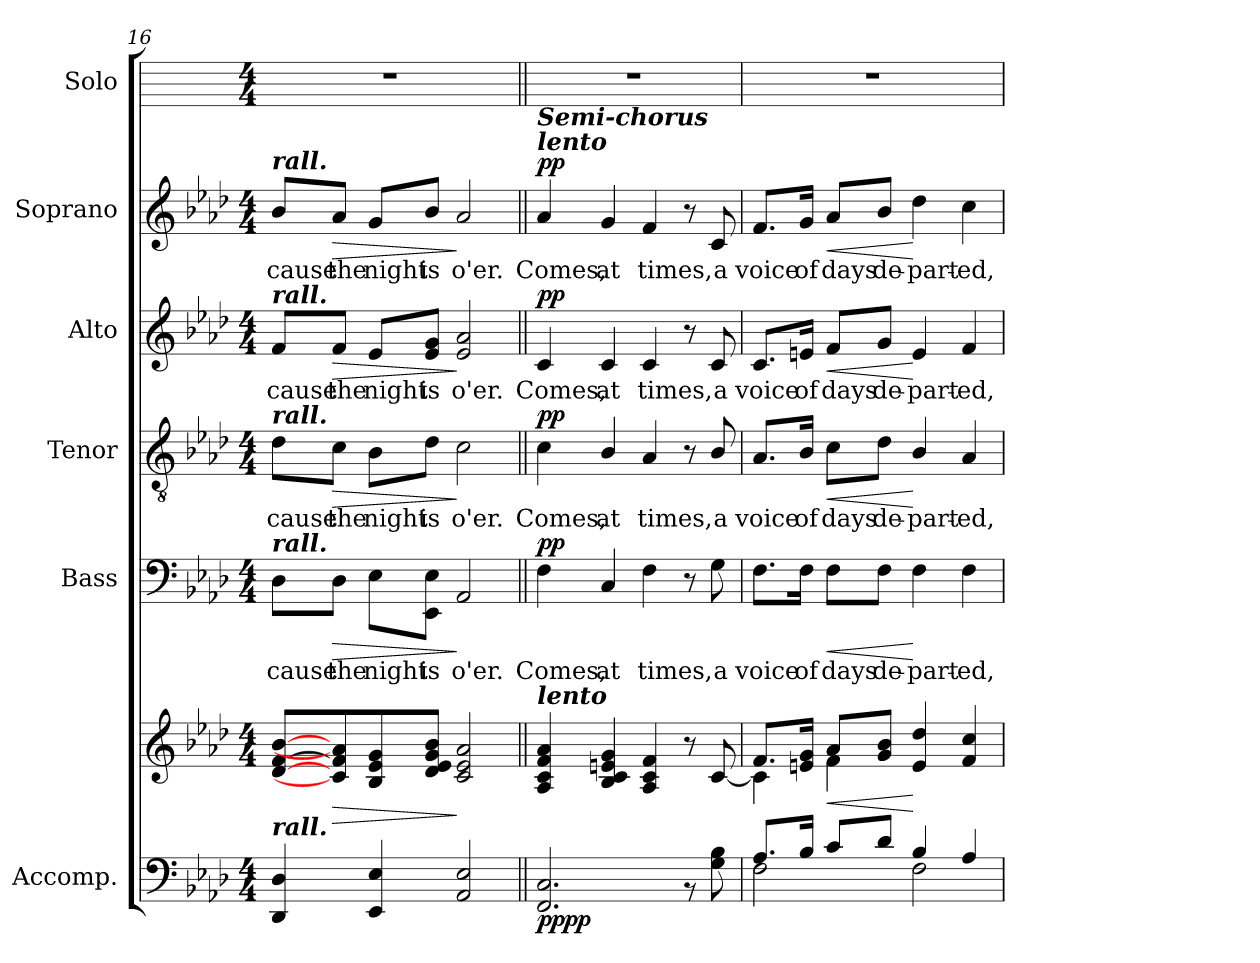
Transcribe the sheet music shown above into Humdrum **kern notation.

**kern	**kern	**dynam	**kern	**text	**dynam	**kern	**text	**dynam	**kern	**text	**dynam	**kern	**text	**dynam	**kern
*part6	*part6	*part6	*part5	*part5	*part5	*part4	*part4	*part4	*part3	*part3	*part3	*part2	*part2	*part2	*part1
*staff7	*staff6	*staff6/7	*staff5	*staff5	*staff5	*staff4	*staff4	*staff4	*staff3	*staff3	*staff3	*staff2	*staff2	*staff2	*staff1
*I"Accomp.	*	*	*I"Bass	*	*	*I"Tenor	*	*	*I"Alto	*	*	*I"Soprano	*	*	*I"Solo
*	*	*	*I'B	*	*	*I'T	*	*	*I'A	*	*	*I'S	*	*	*I'Solo
!!LO:LB:g=z
*clefF4	*clefG2	*	*clefF4	*	*	*clefGv2	*	*	*clefG2	*	*	*clefG2	*	*	*
*k[b-e-a-d-]	*k[b-e-a-d-]	*	*k[b-e-a-d-]	*	*	*k[b-e-a-d-]	*	*	*k[b-e-a-d-]	*	*	*k[b-e-a-d-]	*	*	*
*A-:	*A-:	*	*A-:	*	*	*A-:	*	*	*A-:	*	*	*A-:	*	*	*
*M4/4	*M4/4	*	*M4/4	*	*	*M4/4	*	*	*M4/4	*	*	*M4/4	*	*	*M4/4
=16	=16	=16	=16	=16	=16	=16	=16	=16	=16	=16	=16	=16	=16	=16	=16
*^	*^	*	*	*	*	*	*	*	*	*	*	*	*	*	*
!	!	!	!	!	!	!	!	!	!	!	!	!	!	!LO:TX:a:Bi:t=rall.	!	!	!
!	!	!	!	!	!	!	!	!	!	!	!LO:TX:a:Bi:t=rall.	!	!	!	!	!	!
!	!	!	!	!	!	!	!	!LO:TX:a:Bi:t=rall.	!	!	!	!	!	!	!	!	!
!	!	!	!	!	!LO:TX:a:Bi:t=rall.	!	!	!	!	!	!	!	!	!	!	!	!
!LO:TX:a:Bi:t=rall.	!	!	!	!	!	!	!	!	!	!	!	!	!	!	!	!	!
!	!	!	!	!	!	!LO:LY:b	!	!	!LO:LY:b	!	!	!LO:LY:b	!	!	!LO:LY:b	!	!
1ryy	4DD-/ 4D-/	[8d-/ [8f/ [8b-/L	1ryy	.	8D-\L	-cause	.	8d-\L	-cause	.	8f/L	-cause	.	8b-/L	-cause	.	1r
!	!	!	!	!LO:HP:b	!	!LO:LY:b	!LO:HP:b	!	!LO:LY:b	!LO:HP:b	!	!LO:LY:b	!LO:HP:b	!	!LO:LY:b	!LO:HP:b	!
.	.	8c/] 8f/] 8a-/]	.	>	8D-\J	the	>	8c\J	the	>	8f/J	the	>	8a-/J	the	>	.
!	!	!	!	!	!	!LO:LY:b	!	!	!LO:LY:b	!	!	!LO:LY:b	!	!	!LO:LY:b	!	!
.	4EE-/ 4E-/	8B-/ 8e-/ 8g/	.	.	8E-\L	night	.	8B-\L	night	.	8e-/L	night	.	8g/L	night	.	.
!	!	!	!	!	!	!LO:LY:b	!	!	!LO:LY:b	!	!	!LO:LY:b	!	!	!LO:LY:b	!	!
.	.	8d-/ 8e-/ 8g/ 8b-/J	.	.	8EE-\ 8E-\J	is	.	8d-\J	is	.	8e-/ 8g/J	is	.	8b-/J	is	.	.
!	!	!	!	!	!	!LO:LY:b	!	!	!LO:LY:b	!	!	!LO:LY:b	!	!	!LO:LY:b	!	!
.	2AA-/ 2E-/	2c/ 2e-/ 2a-/	.	]	2AA-	o'er.	]	2c	o'er.	]	2e- 2a-	o'er.	]	2a-	o'er.	]	.
=17||	=17||	=17||	=17||	=17||	=17||	=17||	=17||	=17||	=17||	=17||	=17||	=17||	=17||	=17||	=17||	=17||	=17||
!	!	!	!	!	!	!	!	!	!	!	!	!	!	!LO:TX:a:Bi:t=lento	!	!	!
!	!	!	!	!	!	!	!	!	!	!	!	!	!	!LO:TX:a:Bi:t=Semi-chorus	!	!	!
!	!	!LO:TX:a:Bi:t=lento	!	!	!	!	!	!	!	!	!	!	!	!	!	!	!
!	!	!	!	!LO:DY:b=2	!	!LO:LY:b	!	!	!LO:LY:b	!	!	!LO:LY:b	!	!	!LO:LY:b	!	!
!	!	!	!	!LO:DY:n=1:b	!	!	!LO:DY:b	!	!	!LO:DY:b	!	!	!LO:DY:b	!	!	!LO:DY:b	!
1ryy	2.FF/ 2.C/	4A-/ 4c/ 4f/ 4a-/	2.ryy	pp pp	4F	Comes,	pp	4c	Comes,	pp	4c	Comes,	pp	4a-	Comes,	pp	1r
!	!	!	!	!	!	!LO:LY:b	!	!	!LO:LY:b	!	!	!LO:LY:b	!	!	!LO:LY:b	!	!
.	.	4B-/ 4c/ 4en/ 4g/	.	.	4C/	at	.	4B-/	at	.	4c	at	.	4g	at	.	.
!	!	!	!	!	!	!LO:LY:b	!	!	!LO:LY:b	!	!	!LO:LY:b	!	!	!LO:LY:b	!	!
.	.	4A-/ 4c/ 4f/	.	.	4F	times,	.	4A-	times,	.	4c	times,	.	4f	times,	.	.
.	8r	4ryy	8r	.	8r	.	.	8r	.	.	8r	.	.	8r	.	.	.
!	!	!	!	!	!	!LO:LY:b	!	!	!LO:LY:b	!	!	!LO:LY:b	!	!	!LO:LY:b	!	!
.	8G\ 8B-\	.	[8c/	.	8G\	a	.	8B-/	a	.	8c	a	.	8c	a	.	.
=18	=18	=18	=18	=18	=18	=18	=18	=18	=18	=18	=18	=18	=18	=18	=18	=18	=18
!	!	!	!	!	!	!LO:LY:b	!	!	!LO:LY:b	!	!	!LO:LY:b	!	!	!LO:LY:b	!	!
8.A-/L	2F\	8.f/L	4c\]	.	8.F\L	voice	.	8.A-/L	voice	.	8.c/L	voice	.	8.f/L	voice	.	1r
!	!	!	!	!	!	!LO:LY:b	!	!	!LO:LY:b	!	!	!LO:LY:b	!	!	!LO:LY:b	!	!
16B-/J	.	16en/ 16g/J	.	.	16F\Jk	of	.	16B-/Jk	of	.	16en/Jk	of	.	16g/Jk	of	.	.
!	!	!	!	!LO:HP:b	!	!LO:LY:b	!LO:HP:b	!	!LO:LY:b	!LO:HP:b	!	!LO:LY:b	!LO:HP:b	!	!LO:LY:b	!LO:HP:b	!
8c/L	.	8a-/L	4f\	<	8F\L	days	<	8c\L	days	<	8f/L	days	<	8a-/L	days	<	.
!	!	!	!	!	!	!LO:LY:b	!	!	!LO:LY:b	!	!	!LO:LY:b	!	!	!LO:LY:b	!	!
8d-/J	.	8g/ 8b-/J	.	.	8F\J	de-	.	8d-\J	de-	.	8g/J	de-	.	8b-/J	de-	.	.
!	!	!	!	!	!	!LO:LY:b	!	!	!LO:LY:b	!	!	!LO:LY:b	!	!	!LO:LY:b	!	!
4B-/	2F\	4e/ 4dd-/	2ryy	[	4F	-part-	[	4B-/	-part-	[	4e	-part-	[	4dd-	-part-	[	.
!	!	!	!	!	!	!LO:LY:b	!	!	!LO:LY:b	!	!	!LO:LY:b	!	!	!LO:LY:b	!	!
4A-/	.	4f/ 4cc/	.	.	4F	-ed,	.	4A-/	-ed,	.	4f	-ed,	.	4cc	-ed,	.	.
*v	*v	*	*	*	*	*	*	*	*	*	*	*	*	*	*	*	*
*	*v	*v	*	*	*	*	*	*	*	*	*	*	*	*	*	*
=	=	=	=	=	=	=	=	=	=	=	=	=	=	=	=
*-	*-	*-	*-	*-	*-	*-	*-	*-	*-	*-	*-	*-	*-	*-	*-
